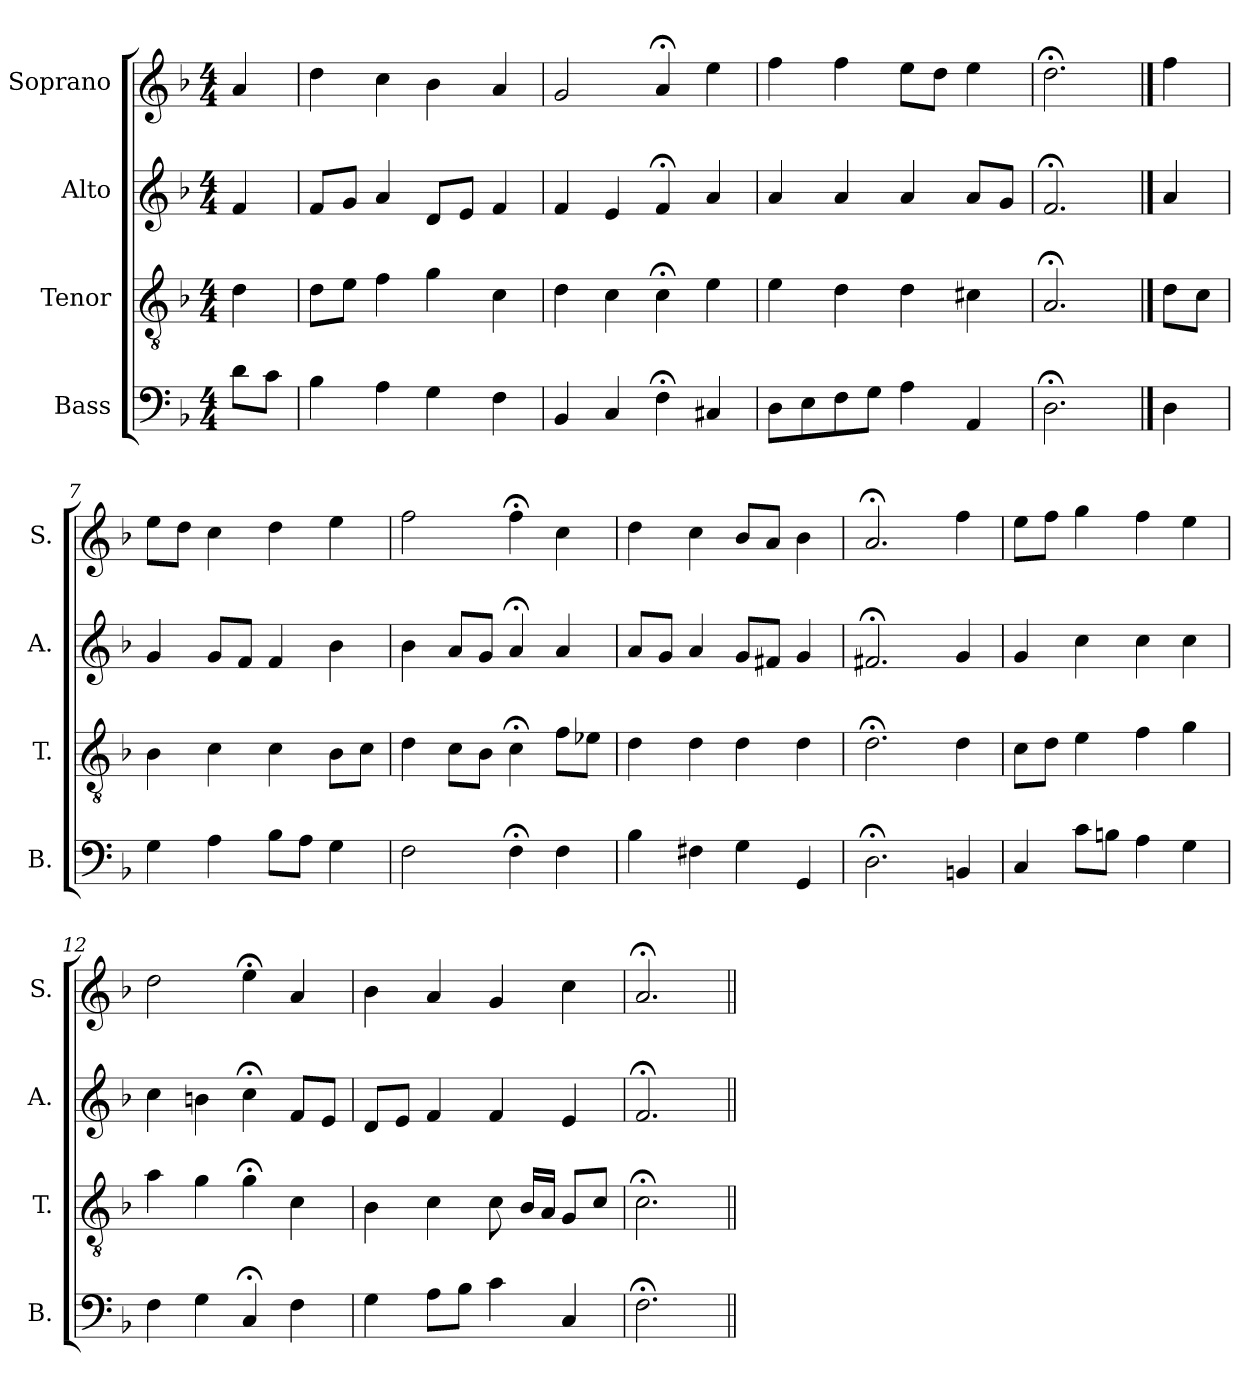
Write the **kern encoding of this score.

**kern	**kern	**kern	**kern
*part4	*part3	*part2	*part1
*staff4	*staff3	*staff2	*staff1
*I"Bass	*I"Tenor	*I"Alto	*I"Soprano
*I'B.	*I'T.	*I'A.	*I'S.
*clefF4	*clefGv2	*clefG2	*clefG2
*	*ITrd7c12	*	*
*k[b-]	*k[b-]	*k[b-]	*k[b-]
*F:	*F:	*F:	*F:
*M4/4	*M4/4	*M4/4	*M4/4
=1	=1	=1	=1
8d\L	4D\	4f/	4a/
8c\J	.	.	.
=2	=2	=2	=2
4B-\	8D\L	8f/L	4dd\
.	8E\J	8g/J	.
4A\	4F\	4a/	4cc\
4G\	4G\	8d/L	4b-\
.	.	8e/J	.
4F\	4C\	4f/	4a/
=3	=3	=3	=3
4BB-/	4D\	4f/	2g/
4C/	4C\	4e/	.
4F;<\	4C;<\	4f;</	4a;</
4C#X/	4E\	4a/	4ee\
=4	=4	=4	=4
8D\L	4E\	4a/	4ff\
8E\	.	.	.
8F\	4D\	4a/	4ff\
8G\J	.	.	.
4A\	4D\	4a/	8ee\L
.	.	.	8dd\J
4AA/	4C#X\	8a/L	4ee\
.	.	8g/J	.
=5	=5	=5	=5
2.D;<\	2.AA;</	2.f;</	2.dd;<\
==6	==6	==6	==6
4D\	8D\L	4a/	4ff\
.	8C\J	.	.
!!LO:LB:g=z
=7	=7	=7	=7
4G\	4BB-\	4g/	8ee\L
.	.	.	8dd\J
4A\	4C\	8g/L	4cc\
.	.	8f/J	.
8B-\L	4C\	4f/	4dd\
8A\J	.	.	.
4G\	8BB-\L	4b-\	4ee\
.	8C\J	.	.
=8	=8	=8	=8
2F\	4D\	4b-\	2ff\
.	8C\L	8a/L	.
.	8BB-\J	8g/J	.
4F;<\	4C;<\	4a;</	4ff;<\
4F\	8F\L	4a/	4cc\
.	8E-X\J	.	.
=9	=9	=9	=9
4B-\	4D\	8a/L	4dd\
.	.	8g/J	.
4F#X\	4D\	4a/	4cc\
4G\	4D\	8g/L	8b-/L
.	.	8f#X/J	8a/J
4GG/	4D\	4g/	4b-\
=10	=10	=10	=10
2.D;<\	2.D;<\	2.f#X;</	2.a;</
4BBn/	4D\	4g/	4ff\
!!LO:PB:g=z
=11	=11	=11	=11
4C/	8C\L	4g/	8ee\L
.	8D\J	.	8ff\J
8c\L	4E\	4cc\	4gg\
8Bn\J	.	.	.
4A\	4F\	4cc\	4ff\
4G\	4G\	4cc\	4ee\
=12	=12	=12	=12
4F\	4A\	4cc\	2dd\
4G\	4G\	4bn\	.
4C;</	4G;<\	4cc;<\	4ee;<\
4F\	4C\	8f/L	4a/
.	.	8e/J	.
=13	=13	=13	=13
4G\	4BB-\	8d/L	4b-\
.	.	8e/J	.
8A\L	4C\	4f/	4a/
8B-\J	.	.	.
4c\	8C\	4f/	4g/
.	16BB-/LL	.	.
.	16AA/JJ	.	.
4C/	8GG/L	4e/	4cc\
.	8C/J	.	.
=14	=14	=14	=14
2.F;<\	2.C;<\	2.f;</	2.a;</
=||	=||	=||	=||
*-	*-	*-	*-
